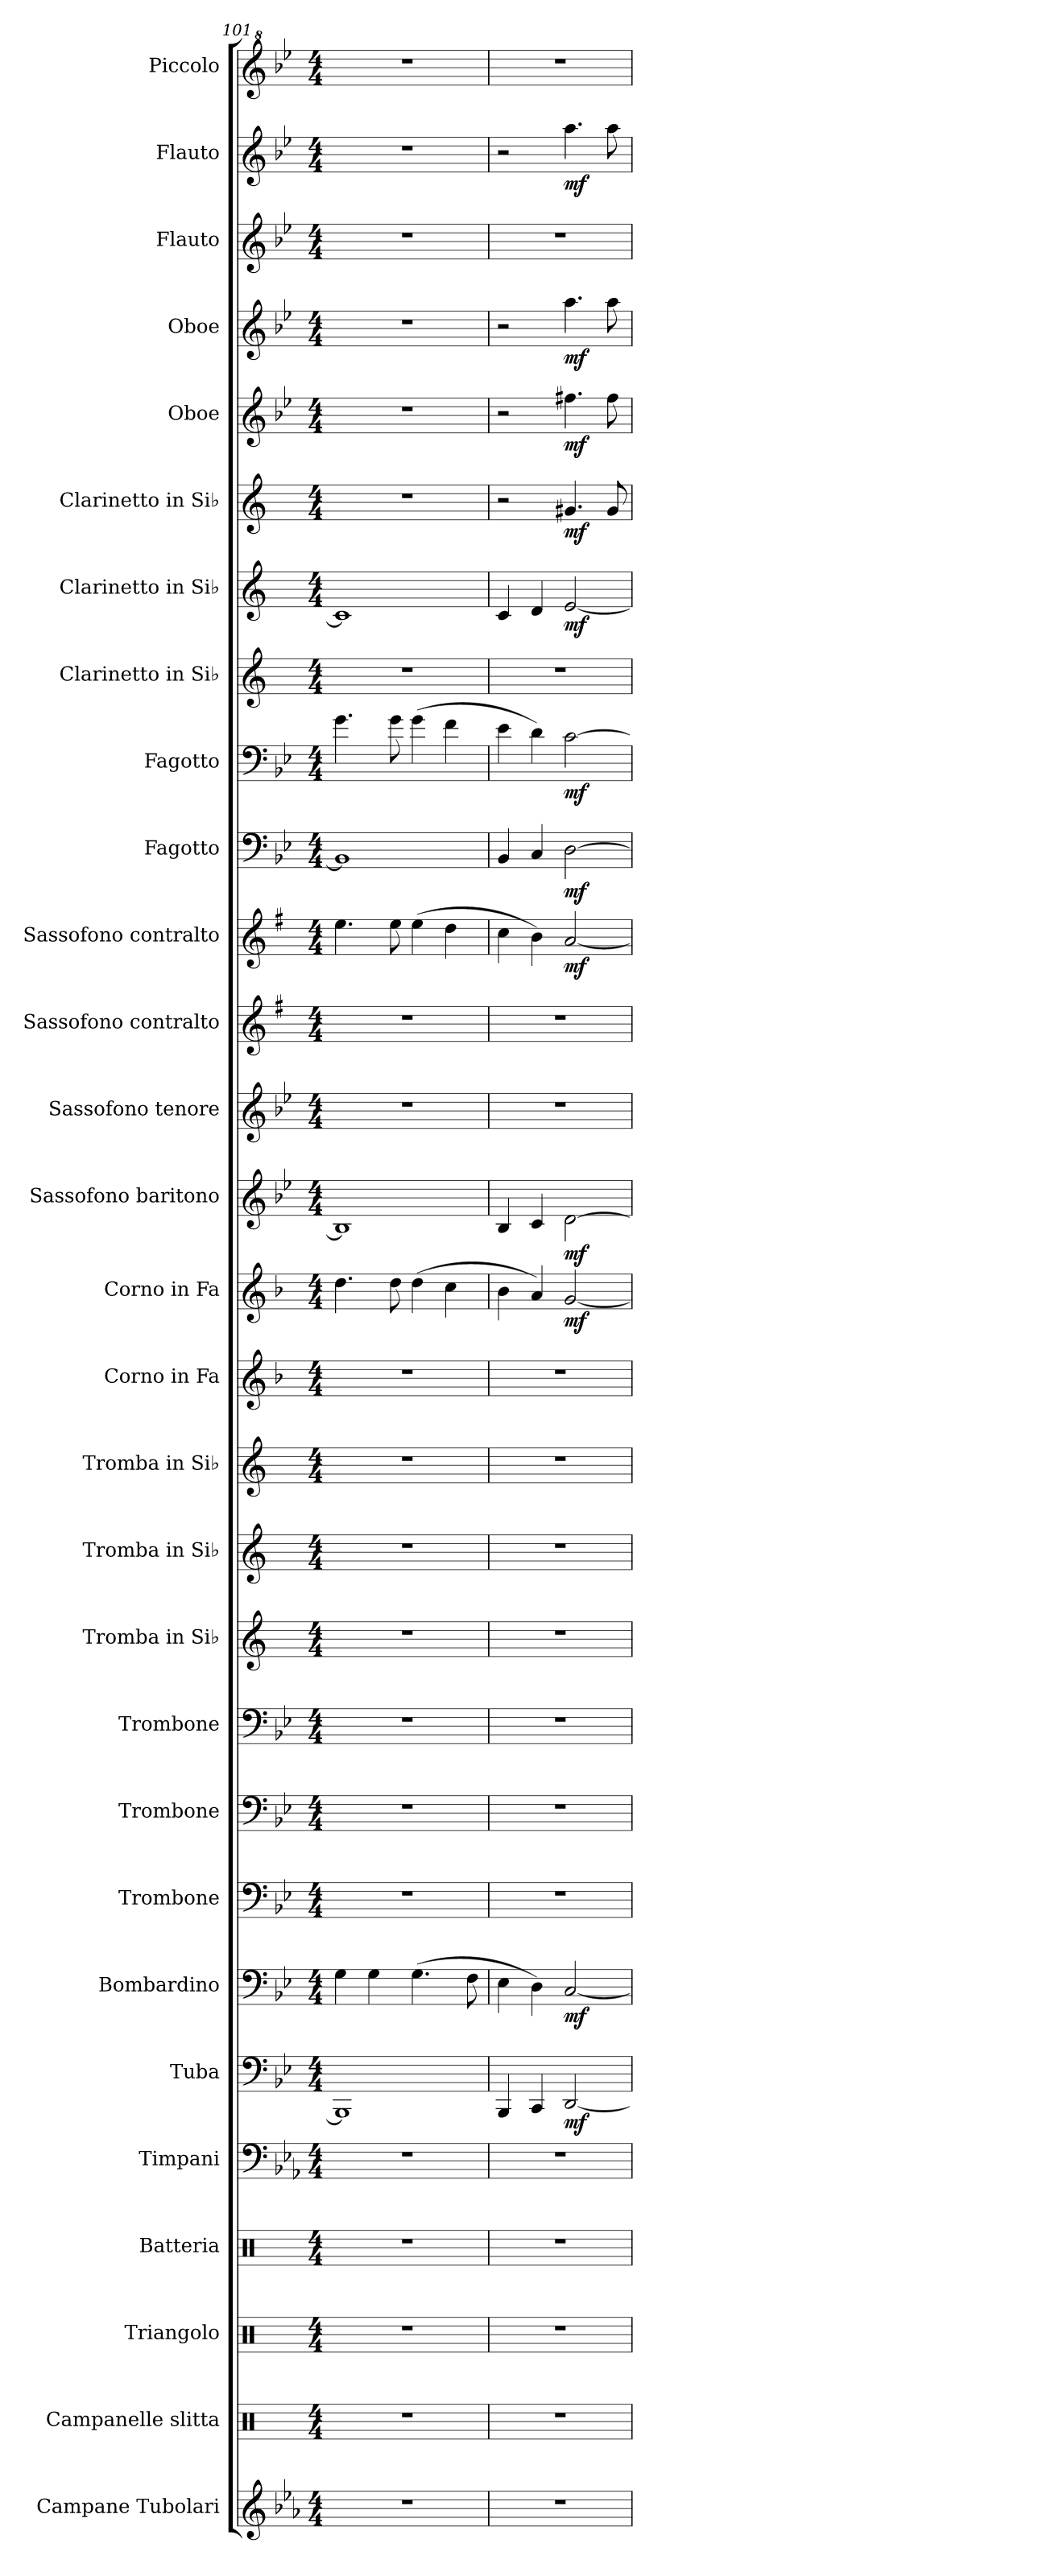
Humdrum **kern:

**kern	**kern	**kern	**kern	**kern	**kern	**dynam	**kern	**dynam	**kern	**kern	**kern	**kern	**kern	**kern	**kern	**kern	**dynam	**kern	**dynam	**kern	**kern	**kern	**dynam	**kern	**dynam	**kern	**dynam	**kern	**kern	**dynam	**kern	**dynam	**kern	**dynam	**kern	**dynam	**kern	**kern	**dynam	**kern
*part29	*part28	*part27	*part26	*part25	*part24	*part24	*part23	*part23	*part22	*part21	*part20	*part19	*part18	*part17	*part16	*part15	*part15	*part14	*part14	*part13	*part12	*part11	*part11	*part10	*part10	*part9	*part9	*part8	*part7	*part7	*part6	*part6	*part5	*part5	*part4	*part4	*part3	*part2	*part2	*part1
*staff29	*staff28	*staff27	*staff26	*staff25	*staff24	*staff24	*staff23	*staff23	*staff22	*staff21	*staff20	*staff19	*staff18	*staff17	*staff16	*staff15	*staff15	*staff14	*staff14	*staff13	*staff12	*staff11	*staff11	*staff10	*staff10	*staff9	*staff9	*staff8	*staff7	*staff7	*staff6	*staff6	*staff5	*staff5	*staff4	*staff4	*staff3	*staff2	*staff2	*staff1
*I"Campane Tubolari	*I"Campanelle slitta	*I"Triangolo	*I"Batteria	*I"Timpani	*I"Tuba	*	*I"Bombardino	*	*I"Trombone	*I"Trombone	*I"Trombone	*I"Tromba in Si♭	*I"Tromba in Si♭	*I"Tromba in Si♭	*I"Corno in Fa	*I"Corno in Fa	*	*I"Sassofono baritono	*	*I"Sassofono tenore	*I"Sassofono contralto	*I"Sassofono contralto	*	*I"Fagotto	*	*I"Fagotto	*	*I"Clarinetto in Si♭	*I"Clarinetto in Si♭	*	*I"Clarinetto in Si♭	*	*I"Oboe	*	*I"Oboe	*	*I"Flauto	*I"Flauto	*	*I"Piccolo
*I'Camp. tb.	*	*I'Triang.	*I'Batt.	*I'Timp.	*I'Tba.	*	*	*	*I'Tbn.	*I'Tbn.	*I'Tbn.	*I'Tr. Si♭	*I'Tr. Si♭	*I'Tr. Si♭	*I'Cor. Fa	*I'Cor. Fa	*	*	*	*	*	*	*	*I'Fag.	*	*I'Fag.	*	*I'Cl. Si♭	*I'Cl. Si♭	*	*I'Cl. Si♭	*	*I'Ob.	*	*I'Ob.	*	*I'Fl.	*I'Fl.	*	*
*clefG2	*clefX	*clefX	*clefX	*clefF4	*clefF4	*	*clefF4	*	*clefF4	*clefF4	*clefF4	*clefG2	*clefG2	*clefG2	*clefG2	*clefG2	*	*clefG2	*	*clefG2	*clefG2	*clefG2	*	*clefF4	*	*clefF4	*	*clefG2	*clefG2	*	*clefG2	*	*clefG2	*	*clefG2	*	*clefG2	*clefG2	*	*clefG^2
*	*	*	*	*	*	*	*	*	*	*	*	*ITrd1c2	*ITrd1c2	*ITrd1c2	*ITrd4c7	*ITrd4c7	*	*ITrd12c21	*	*ITrd8c14	*ITrd5c9	*ITrd5c9	*	*	*	*	*	*ITrd1c2	*ITrd1c2	*	*ITrd1c2	*	*	*	*	*	*	*	*	*ITrd-7c-12
*k[b-e-a-]	*k[]	*k[]	*k[]	*k[b-e-a-]	*k[b-e-]	*	*k[b-e-]	*	*k[b-e-]	*k[b-e-]	*k[b-e-]	*k[b-e-]	*k[b-e-]	*k[b-e-]	*k[b-e-]	*k[b-e-]	*	*k[b-e-]	*	*k[b-e-]	*k[b-e-]	*k[b-e-]	*	*k[b-e-]	*	*k[b-e-]	*	*k[b-e-]	*k[b-e-]	*	*k[b-e-]	*	*k[b-e-]	*	*k[b-e-]	*	*k[b-e-]	*k[b-e-]	*	*k[b-e-]
*M4/4	*M4/4	*M4/4	*M4/4	*M4/4	*M4/4	*	*M4/4	*	*M4/4	*M4/4	*M4/4	*M4/4	*M4/4	*M4/4	*M4/4	*M4/4	*	*M4/4	*	*M4/4	*M4/4	*M4/4	*	*M4/4	*	*M4/4	*	*M4/4	*M4/4	*	*M4/4	*	*M4/4	*	*M4/4	*	*M4/4	*M4/4	*	*M4/4
=101	=101	=101	=101	=101	=101	=101	=101	=101	=101	=101	=101	=101	=101	=101	=101	=101	=101	=101	=101	=101	=101	=101	=101	=101	=101	=101	=101	=101	=101	=101	=101	=101	=101	=101	=101	=101	=101	=101	=101	=101
1r	1r	1r	1r	1r	1BBB-]	.	4G\	.	1r	1r	1r	1r	1r	1r	1r	4.g\	.	1BB-]	.	1r	1r	4.g\	.	1BB-]	.	4.g\	.	1r	1B-]	.	1r	.	1r	.	1r	.	1r	1r	.	1r
.	.	.	.	.	.	.	4G\	.	.	.	.	.	.	.	.	.	.	.	.	.	.	.	.	.	.	.	.	.	.	.	.	.	.	.	.	.	.	.	.	.
.	.	.	.	.	.	.	.	.	.	.	.	.	.	.	.	8g\	.	.	.	.	.	8g\	.	.	.	8g\	.	.	.	.	.	.	.	.	.	.	.	.	.	.
.	.	.	.	.	.	.	(4.G\	.	.	.	.	.	.	.	.	(4g\	.	.	.	.	.	(4g\	.	.	.	(4g\	.	.	.	.	.	.	.	.	.	.	.	.	.	.
.	.	.	.	.	.	.	.	.	.	.	.	.	.	.	.	4f\	.	.	.	.	.	4f\	.	.	.	4f\	.	.	.	.	.	.	.	.	.	.	.	.	.	.
.	.	.	.	.	.	.	8F\	.	.	.	.	.	.	.	.	.	.	.	.	.	.	.	.	.	.	.	.	.	.	.	.	.	.	.	.	.	.	.	.	.
=102	=102	=102	=102	=102	=102	=102	=102	=102	=102	=102	=102	=102	=102	=102	=102	=102	=102	=102	=102	=102	=102	=102	=102	=102	=102	=102	=102	=102	=102	=102	=102	=102	=102	=102	=102	=102	=102	=102	=102	=102
1r	1r	1r	1r	1r	4BBB-/	.	4E-\	.	1r	1r	1r	1r	1r	1r	1r	4e-\	.	4BB-/	.	1r	1r	4e-\	.	4BB-/	.	4e-\	.	1r	4B-/	.	2r	.	2r	.	2r	.	1r	2r	.	1r
.	.	.	.	.	4CC/	.	4D\)	.	.	.	.	.	.	.	.	4d/)	.	4C/	.	.	.	4d\)	.	4C/	.	4d\)	.	.	4c/	.	.	.	.	.	.	.	.	.	.	.
!	!	!	!	!	!	!LO:DY:b	!	!LO:DY:b	!	!	!	!	!	!	!	!	!LO:DY:b	!	!LO:DY:b	!	!	!	!LO:DY:b	!	!LO:DY:b	!	!LO:DY:b	!	!	!LO:DY:b	!	!LO:DY:b	!	!LO:DY:b	!	!LO:DY:b	!	!	!LO:DY:b	!
.	.	.	.	.	[2DD/	mf	[2C/	mf	.	.	.	.	.	.	.	[2c/	mf	[2D\	mf	.	.	[2c/	mf	[2D\	mf	[2c\	mf	.	[2d/	mf	4.f#X/	mf	4.ff#X\	mf	4.aa\	mf	.	4.aa\	mf	.
.	.	.	.	.	.	.	.	.	.	.	.	.	.	.	.	.	.	.	.	.	.	.	.	.	.	.	.	.	.	.	8f#/	.	8ff#\	.	8aa\	.	.	8aa\	.	.
=	=	=	=	=	=	=	=	=	=	=	=	=	=	=	=	=	=	=	=	=	=	=	=	=	=	=	=	=	=	=	=	=	=	=	=	=	=	=	=	=
*-	*-	*-	*-	*-	*-	*-	*-	*-	*-	*-	*-	*-	*-	*-	*-	*-	*-	*-	*-	*-	*-	*-	*-	*-	*-	*-	*-	*-	*-	*-	*-	*-	*-	*-	*-	*-	*-	*-	*-	*-
